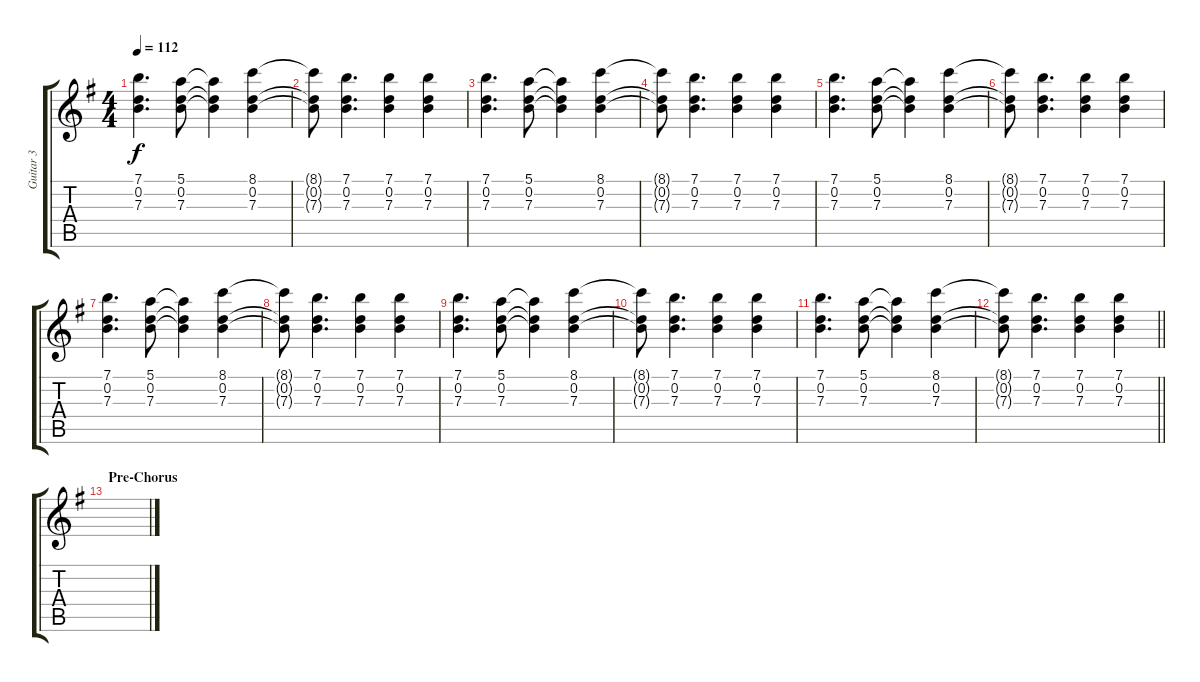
\track ("Guitar 3" "Guitar 3") {instrument acousticguitarsteel}
\staff {score tabs}
\tuning (E4 B3 G3 D3 A2 E2) {hide}
\ts (4 4)
\tempo 112
\clef g2
\ks g
(7.1 0.2 7.3).4{d dy f} (5.1 0.2 7.3).8 (5.1{t} 0.2{t} 7.3{t}).4 (8.1 0.2 7.3).4 |
(8.1{t} 0.2{t} 7.3{t}).8 (7.1 0.2 7.3).4{d} (7.1 0.2 7.3).4 (7.1 0.2 7.3).4 |
(7.1 0.2 7.3).4{d} (5.1 0.2 7.3).8 (5.1{t} 0.2{t} 7.3{t}).4 (8.1 0.2 7.3).4 |
(8.1{t} 0.2{t} 7.3{t}).8 (7.1 0.2 7.3).4{d} (7.1 0.2 7.3).4 (7.1 0.2 7.3).4 |
(7.1 0.2 7.3).4{d} (5.1 0.2 7.3).8 (5.1{t} 0.2{t} 7.3{t}).4 (8.1 0.2 7.3).4 |
(8.1{t} 0.2{t} 7.3{t}).8 (7.1 0.2 7.3).4{d} (7.1 0.2 7.3).4 (7.1 0.2 7.3).4 |
(7.1 0.2 7.3).4{d} (5.1 0.2 7.3).8 (5.1{t} 0.2{t} 7.3{t}).4 (8.1 0.2 7.3).4 |
(8.1{t} 0.2{t} 7.3{t}).8 (7.1 0.2 7.3).4{d} (7.1 0.2 7.3).4 (7.1 0.2 7.3).4 |
(7.1 0.2 7.3).4{d} (5.1 0.2 7.3).8 (5.1{t} 0.2{t} 7.3{t}).4 (8.1 0.2 7.3).4 |
(8.1{t} 0.2{t} 7.3{t}).8 (7.1 0.2 7.3).4{d} (7.1 0.2 7.3).4 (7.1 0.2 7.3).4 |
(7.1 0.2 7.3).4{d} (5.1 0.2 7.3).8 (5.1{t} 0.2{t} 7.3{t}).4 (8.1 0.2 7.3).4 |
\barLineRight lightlight
(8.1{t} 0.2{t} 7.3{t}).8 (7.1 0.2 7.3).4{d} (7.1 0.2 7.3).4 (7.1 0.2 7.3).4 |
\section ("" "Pre-Chorus")
